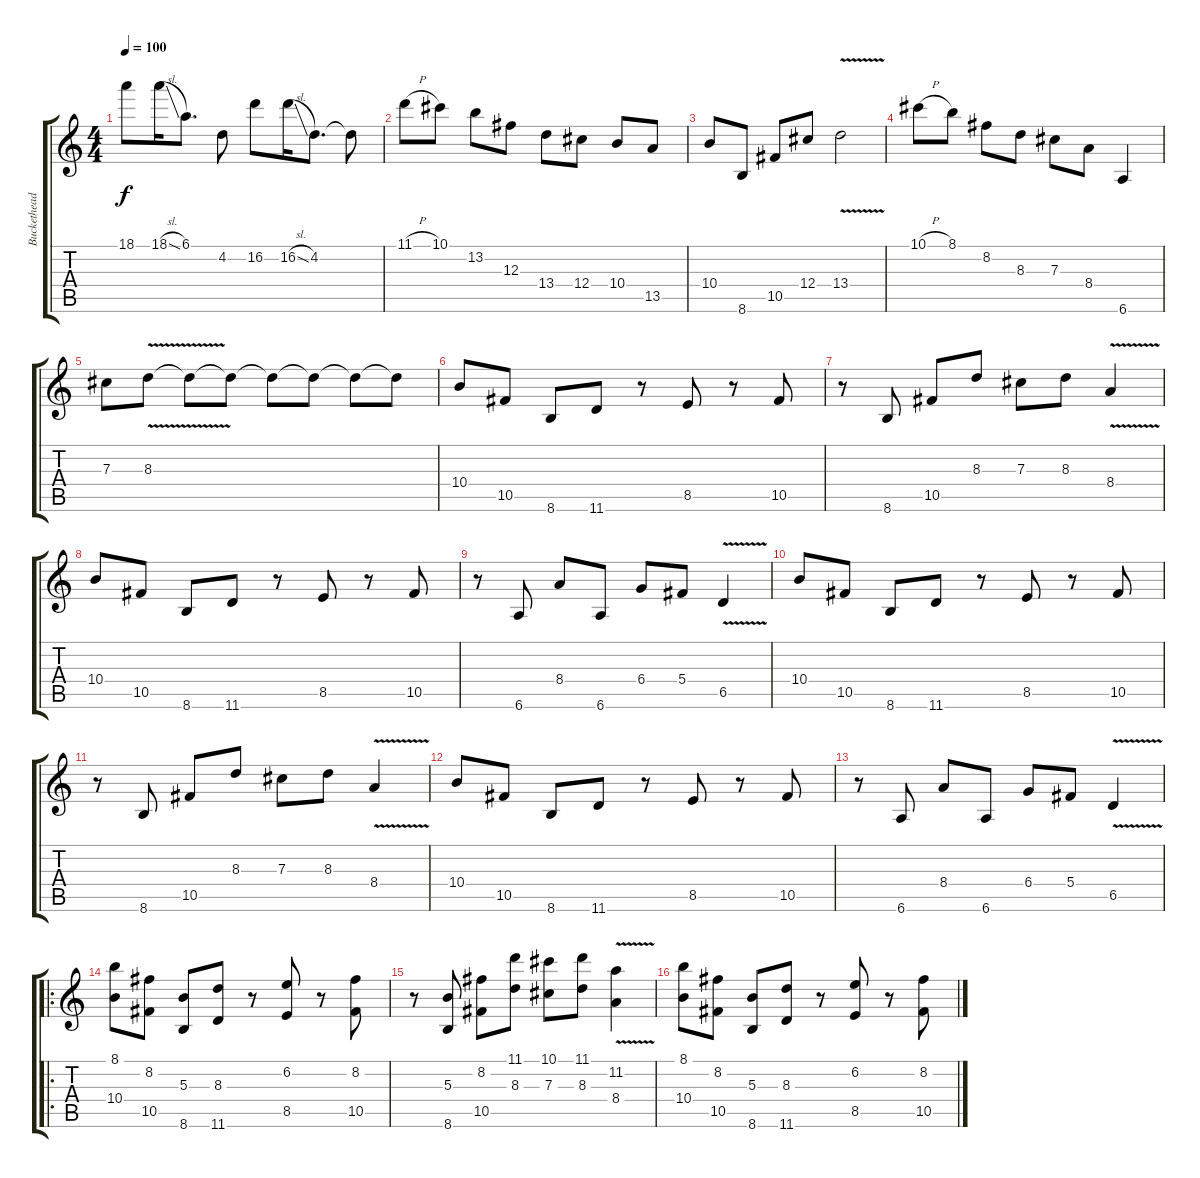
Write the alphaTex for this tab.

\track ("Buckethead (Lead)" "Buckethead") {instrument distortionguitar}
\staff {score tabs}
\tuning (Eb4 Bb3 Gb3 Db3 Ab2 Eb2) {hide}
\ts (4 4)
\tempo 100
\clef g2
\ks c
18.1.8{dy f} 18.1{sl}.16 6.1.8{d} 4.2.8 16.2.8 16.2{sl}.16 4.2.8{d} 4.2{t}.8 |
11.1{h}.8 10.1.8 13.2.8 12.3.8 13.4.8 12.4.8 10.4.8 13.5.8 |
10.4.8 8.6.8 10.5.8 12.4.8 13.4{v}.2 |
10.1{h}.8 8.1.8 8.2.8 8.3.8 7.3.8 8.4.8 6.6.4 |
7.3.8 8.3{v}.8 8.3{t}.8 8.3{t}.8 8.3{t}.8 8.3{t}.8 8.3{t}.8 8.3{t}.8 |
10.4.8 10.5.8 8.6.8 11.6.8 r.8 8.5.8 r.8 10.5.8 |
r.8 8.6.8 10.5.8 8.3.8 7.3.8 8.3.8 8.4{v}.4 |
10.4.8 10.5.8 8.6.8 11.6.8 r.8 8.5.8 r.8 10.5.8 |
r.8 6.6.8 8.4.8 6.6.8 6.4.8 5.4.8 6.5{v}.4 |
10.4.8 10.5.8 8.6.8 11.6.8 r.8 8.5.8 r.8 10.5.8 |
r.8 8.6.8 10.5.8 8.3.8 7.3.8 8.3.8 8.4{v}.4 |
10.4.8 10.5.8 8.6.8 11.6.8 r.8 8.5.8 r.8 10.5.8 |
r.8 6.6.8 8.4.8 6.6.8 6.4.8 5.4.8 6.5{v}.4 |
\ro
(8.1 10.4).8 (8.2 10.5).8 (5.3 8.6).8 (8.3 11.6).8 r.8 (6.2 8.5).8 r.8 (8.2 10.5).8 |
r.8 (5.3 8.6).8 (8.2 10.5).8 (11.1 8.3).8 (10.1 7.3).8 (11.1 8.3).8 (11.2 8.4{v}).4 |
(8.1 10.4).8 (8.2 10.5).8 (5.3 8.6).8 (8.3 11.6).8 r.8 (6.2 8.5).8 r.8 (8.2 10.5).8
